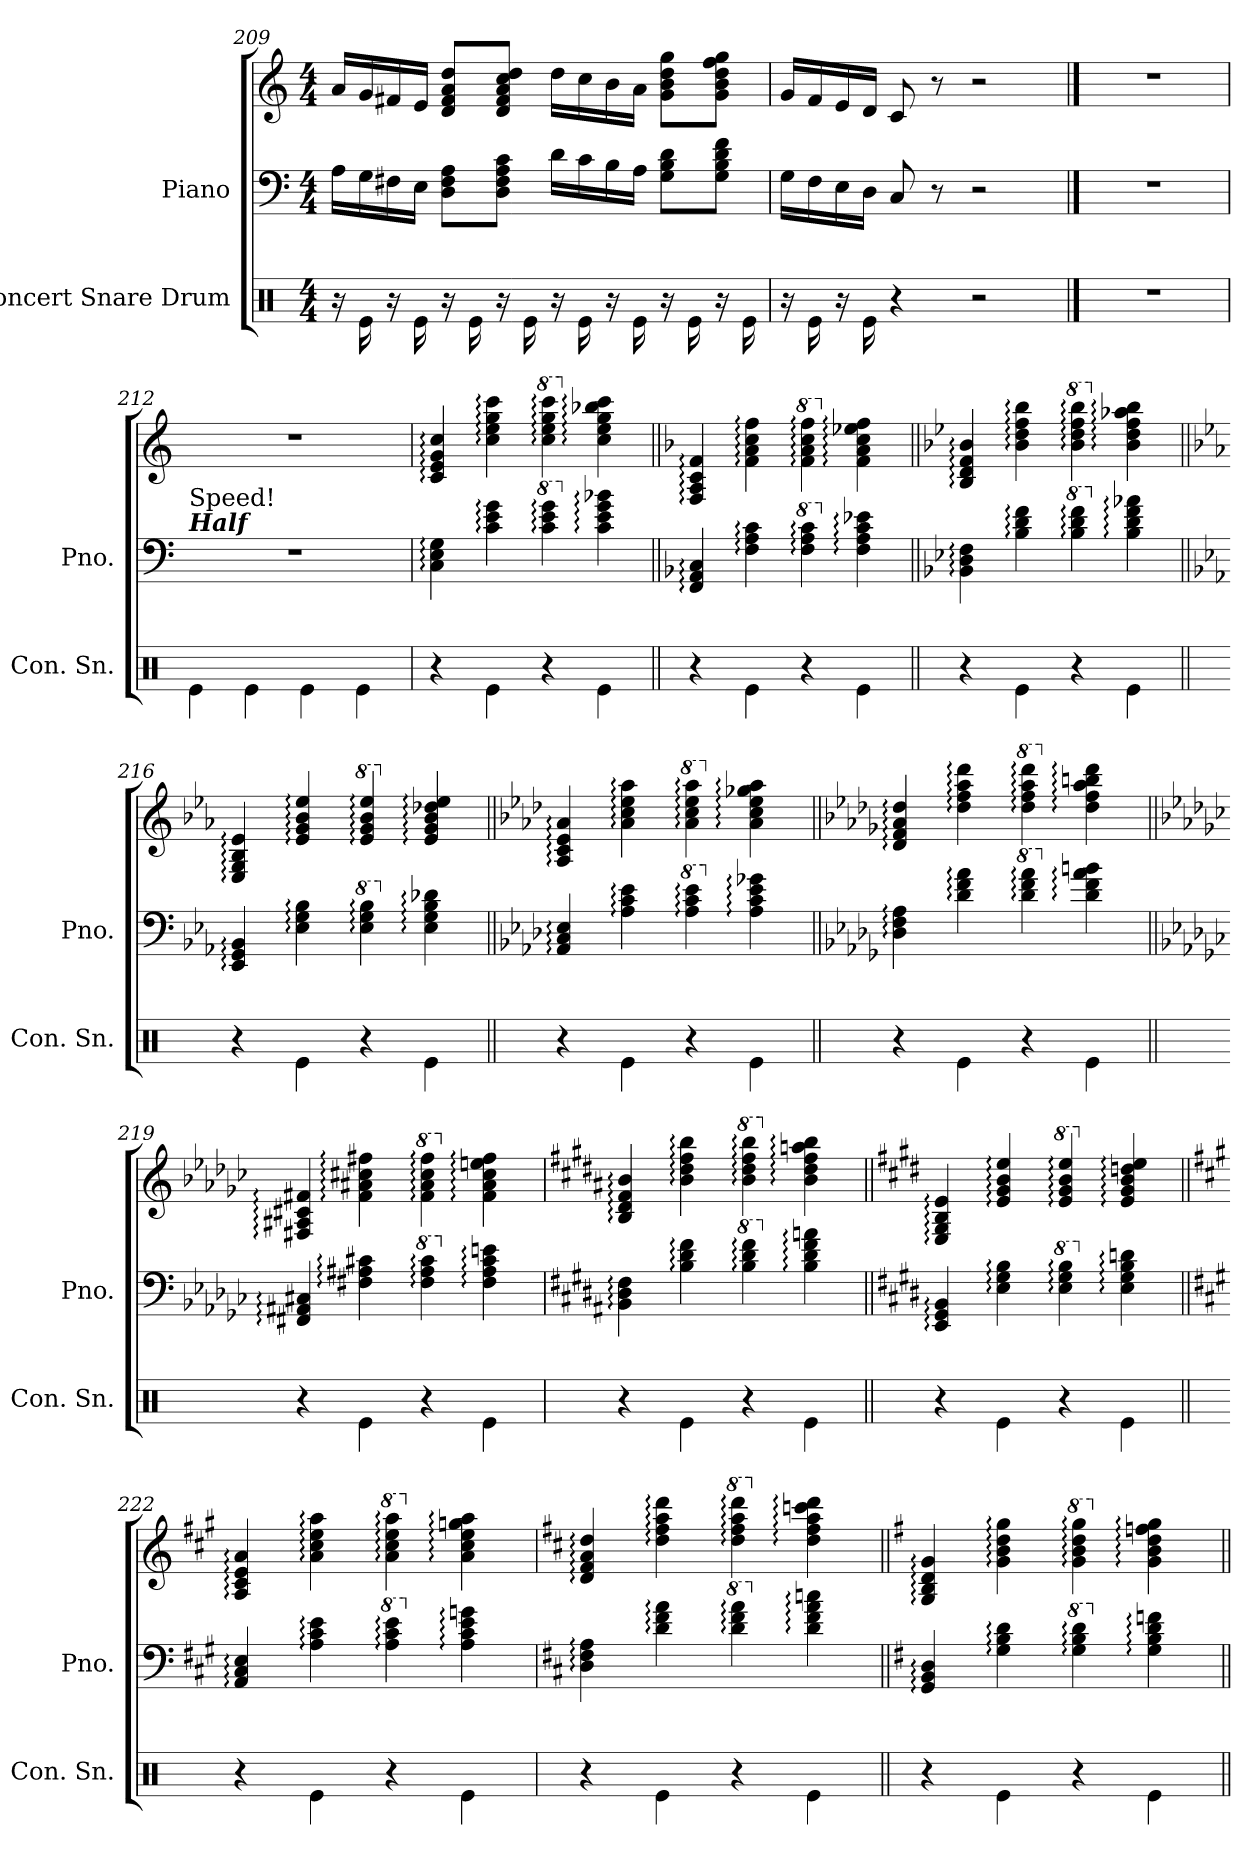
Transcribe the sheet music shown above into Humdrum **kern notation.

**kern	**kern	**kern
*part2	*part1	*part1
*staff3	*staff2	*staff1
*I"Concert Snare Drum	*I"Piano	*
*I'Con. Sn.	*I'Pno.	*
!!LO:LB:g=z
*clefX	*clefF4	*clefG2
*k[]	*k[]	*k[]
*M4/4	*M4/4	*M4/4
=209	=209	=209
16r	16A\LL	16a/LL
16Re\	16G\	16g/
16r	16F#X\	16f#X/
16Re\	16E\JJ	16e/JJ
16r	8D\ 8F#\ 8A\L	8d/ 8f#/ 8a/ 8dd/L
16Re\	.	.
16r	8D\ 8F#\ 8A\ 8c\J	8d/ 8f#/ 8a/ 8cc/ 8dd/J
16Re\	.	.
16r	16d\LL	16dd\LL
16Re\	16c\	16cc\
16r	16B\	16b\
16Re\	16A\JJ	16a\JJ
16r	8G\ 8B\ 8d\L	8g\ 8b\ 8dd\ 8gg\L
16Re\	.	.
16r	8G\ 8B\ 8d\ 8f\J	8g\ 8b\ 8dd\ 8ff\ 8gg\J
16Re\	.	.
=210	=210	=210
16r	16G\LL	16g/LL
16Re\	16F\	16f/
16r	16E\	16e/
16Re\	16D\JJ	16d/JJ
4r	8C/	8c/
.	8r	8r
2r	2r	2r
==211	==211	==211
*	*	*MM17
1r	1r	1r
=212	=212	=212
!	!LO:TX:a:Bi:t=Half	!
!	!LO:TX:a:t=Speed!	!
4Re\	1r	1r
4Re\	.	.
4Re\	.	.
4Re\	.	.
=213	=213	=213
4r	4C\: 4E\: 4G\:	4c/: 4e/: 4g/: 4cc/:
4Re\	4c\: 4e\: 4g\:	4cc\: 4ee\: 4gg\: 4ccc\:
*	*8va	*
*	*	*8va
4r	4cc\: 4ee\: 4gg\:	4ccc\: 4eee\: 4ggg\: 4cccc\:
*	*X8va	*
*	*	*X8va
4Re\	4c\: 4e\: 4g\: 4b-X\:	4cc\: 4ee\: 4gg\: 4bb-X\: 4ccc\:
!!LO:LB:g=z
=214||	=214||	=214||
*	*k[b-]	*k[b-]
4r	4FF/: 4AA/: 4C/:	4F/: 4A/: 4c/: 4f/:
4Re\	4F\: 4A\: 4c\:	4f\: 4a\: 4cc\: 4ff\:
*	*8va	*
*	*	*8va
4r	4f\: 4a\: 4cc\:	4ff\: 4aa\: 4ccc\: 4fff\:
*	*X8va	*
*	*	*X8va
4Re\	4F\: 4A\: 4c\: 4e-X\:	4f\: 4a\: 4cc\: 4ee-X\: 4ff\:
=215||	=215||	=215||
*	*k[b-e-]	*k[b-e-]
4r	4BB-\: 4D\: 4F\:	4B-/: 4d/: 4f/: 4b-/:
4Re\	4B-\: 4d\: 4f\:	4b-\: 4dd\: 4ff\: 4bb-\:
*	*8va	*
*	*	*8va
4r	4b-\: 4dd\: 4ff\:	4bb-\: 4ddd\: 4fff\: 4bbb-\:
*	*X8va	*
*	*	*X8va
4Re\	4B-\: 4d\: 4f\: 4a-X\:	4b-\: 4dd\: 4ff\: 4aa-X\: 4bb-\:
=216||	=216||	=216||
*	*k[b-e-a-]	*k[b-e-a-]
4r	4EE-/: 4GG/: 4BB-/:	4E-/: 4G/: 4B-/: 4e-/:
4Re\	4E-\: 4G\: 4B-\:	4e-/: 4g/: 4b-/: 4ee-/:
*	*8va	*
*	*	*8va
4r	4e-\: 4g\: 4b-\:	4ee-/: 4gg/: 4bb-/: 4eee-/:
*	*X8va	*
*	*	*X8va
4Re\	4E-\: 4G\: 4B-\: 4d-X\:	4e-/: 4g/: 4b-/: 4dd-X/: 4ee-/:
!!LO:LB:g=z
=217||	=217||	=217||
*	*k[b-e-a-d-]	*k[b-e-a-d-]
4r	4AA-/: 4C/: 4E-/:	4A-/: 4c/: 4e-/: 4a-/:
4Re\	4A-\: 4c\: 4e-\:	4a-\: 4cc\: 4ee-\: 4aa-\:
*	*8va	*
*	*	*8va
4r	4a-\: 4cc\: 4ee-\:	4aa-\: 4ccc\: 4eee-\: 4aaa-\:
*	*X8va	*
*	*	*X8va
4Re\	4A-\: 4c\: 4e-\: 4g-X\:	4a-\: 4cc\: 4ee-\: 4gg-X\: 4aa-\:
=218||	=218||	=218||
*	*k[b-e-a-d-g-]	*k[b-e-a-d-g-]
4r	4D-\: 4F\: 4A-\:	4d-/: 4f/: 4a-/: 4dd-/:
4Re\	4d-\: 4f\: 4a-\:	4dd-\: 4ff\: 4aa-\: 4ddd-\:
*	*8va	*
*	*	*8va
4r	4dd-\: 4ff\: 4aa-\:	4ddd-\: 4fff\: 4aaa-\: 4dddd-\:
*	*X8va	*
*	*	*X8va
4Re\	4d-\: 4f\: 4a-\: 4bn\:	4dd-\: 4ff\: 4aa-\: 4bbn\: 4ddd-\:
!!LO:PB:g=z
=219||	=219||	=219||
*	*k[b-e-a-d-g-c-]	*k[b-e-a-d-g-c-]
4r	4FF#X/: 4AA#X/: 4C#X/:	4F#X/: 4A#X/: 4c#X/: 4f#X/:
4Re\	4F#X\: 4A#X\: 4c#X\:	4f#\: 4a#X\: 4cc#X\: 4ff#X\:
*	*8va	*
*	*	*8va
4r	4f#\: 4a#\: 4cc#\:	4ff#\: 4aa#\: 4ccc#\: 4fff#\:
*	*X8va	*
*	*	*X8va
4Re\	4F#\: 4A#\: 4c#\: 4en\:	4f#\: 4a#\: 4cc#\: 4een\: 4ff#\:
=220	=220	=220
*	*k[f#c#g#d#a#]	*k[f#c#g#d#a#]
4r	4BB\: 4D#\: 4F#\:	4B/: 4d#/: 4f#/: 4b/:
4Re\	4B\: 4d#\: 4f#\:	4b\: 4dd#\: 4ff#\: 4bb\:
*	*8va	*
*	*	*8va
4r	4b\: 4dd#\: 4ff#\:	4bb\: 4ddd#\: 4fff#\: 4bbb\:
*	*X8va	*
*	*	*X8va
4Re\	4B\: 4d#\: 4f#\: 4an\:	4b\: 4dd#\: 4ff#\: 4aan\: 4bb\:
!!LO:LB:g=z
=221||	=221||	=221||
*	*k[f#c#g#d#]	*k[f#c#g#d#]
4r	4EE/: 4GG#/: 4BB/:	4E/: 4G#/: 4B/: 4e/:
4Re\	4E\: 4G#\: 4B\:	4e/: 4g#/: 4b/: 4ee/:
*	*8va	*
*	*	*8va
4r	4e\: 4g#\: 4b\:	4ee/: 4gg#/: 4bb/: 4eee/:
*	*X8va	*
*	*	*X8va
4Re\	4E\: 4G#\: 4B\: 4dn\:	4e/: 4g#/: 4b/: 4ddn/: 4ee/:
=222||	=222||	=222||
*	*k[f#c#g#]	*k[f#c#g#]
4r	4AA/: 4C#/: 4E/:	4A/: 4c#/: 4e/: 4a/:
4Re\	4A\: 4c#\: 4e\:	4a\: 4cc#\: 4ee\: 4aa\:
*	*8va	*
*	*	*8va
4r	4a\: 4cc#\: 4ee\:	4aa\: 4ccc#\: 4eee\: 4aaa\:
*	*X8va	*
*	*	*X8va
4Re\	4A\: 4c#\: 4e\: 4gn\:	4a\: 4cc#\: 4ee\: 4ggn\: 4aa\:
=223	=223	=223
*	*k[f#c#]	*k[f#c#]
4r	4D\: 4F#\: 4A\:	4d/: 4f#/: 4a/: 4dd/:
4Re\	4d\: 4f#\: 4a\:	4dd\: 4ff#\: 4aa\: 4ddd\:
*	*8va	*
*	*	*8va
4r	4dd\: 4ff#\: 4aa\:	4ddd\: 4fff#\: 4aaa\: 4dddd\:
*	*X8va	*
*	*	*X8va
4Re\	4d\: 4f#\: 4a\: 4ccn\:	4dd\: 4ff#\: 4aa\: 4cccn\: 4ddd\:
!!LO:LB:g=z
=224||	=224||	=224||
*	*k[f#]	*k[f#]
4r	4GG/: 4BB/: 4D/:	4G/: 4B/: 4d/: 4g/:
4Re\	4G\: 4B\: 4d\:	4g\: 4b\: 4dd\: 4gg\:
*	*8va	*
*	*	*8va
4r	4g\: 4b\: 4dd\:	4gg\: 4bb\: 4ddd\: 4ggg\:
*	*X8va	*
*	*	*X8va
4Re\	4G\: 4B\: 4d\: 4fn\:	4g\: 4b\: 4dd\: 4ffn\: 4gg\:
=||	=||	=||
*-	*-	*-
